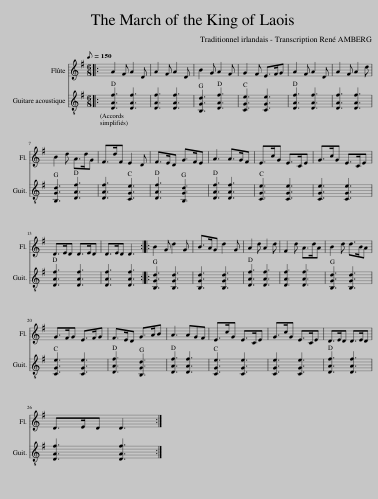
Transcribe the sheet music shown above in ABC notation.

X:1
%%score 1 2
L:1/8
Q:1/8=150
M:6/8
I:linebreak $
K:G
V:1 treble
V:2 treble-8
V:1
|: A2 F A2 D | A2 F A2 D | B2 G A2 F | G2 F E>FG | A2 F A2 D | %5
 A2 F A2 d |$ B2 d A>dG | F>dF E2 D | F>ED G>FE | A3 A>GF | %10
 E>cG E>CE | G>cG E>CE |$ D>ED D>ED | D>ED D3 :: B2 G d2 G | %15
 B>AG d2 G | A2 d A2 d | F2 d A>dA | B2 d d>BA |$ G>FG E>FG | %20
 F>ED G>AB | A3 AGF | E>cG E>CE | G>cG E>CE | D>ED D>ED |$ %25
 D>ED D3 :| %26
V:2
|: [DAf]3 [DAf]3 | [DAf]3 [DAf]3 | [B,Gd]3 [DAf]3 | [CGe]3 [CGe]3 | [DAf]3 [DAf]3 | %5
 [DAf]3 [DAf]3 |$ [B,Gd]3 [DAf]3 | [DAf]3 [CGe]3 | [DAf]3 [B,Gd]3 | [DAf]3 [DAf]3 | %10
 [CGe]3 [CGe]3 | [CGe]3 [CGe]3 |$ [DAf]3 [DAf]3 | [DAf]3 [DAf]3 :: [B,Gd]3 [B,Gd]3 | %15
 [B,Gd]3 [B,Gd]3 | [DAf]3 [DAf]3 | [DAf]3 [DAf]3 | [B,Gd]3 [B,Gd]3 |$ [CGe]3 [CGe]3 | %20
 [DAf]3 [B,Gd]3 | [DAf]3 [DAf]3 | [CGe]3 [CGe]3 | [CGe]3 [CGe]3 | [DAf]3 [DAf]3 |$ %25
 [DAf]3 [DAf]3 :| %26
